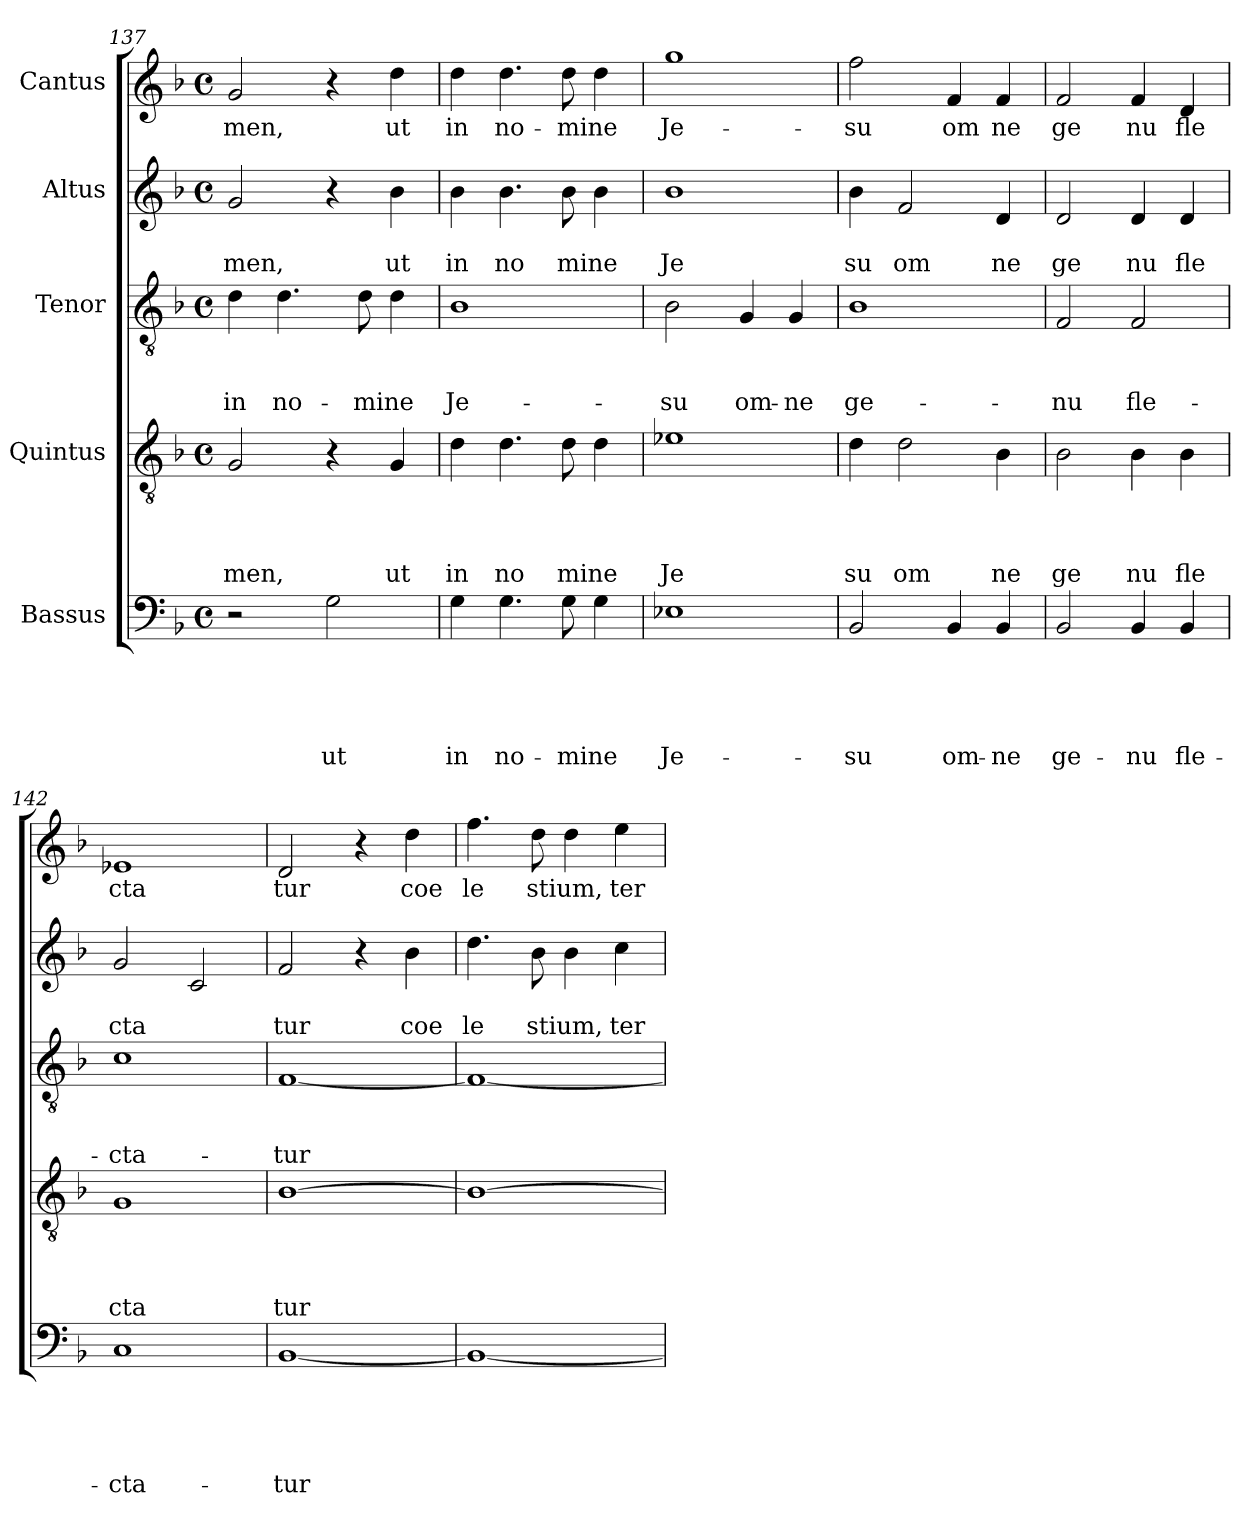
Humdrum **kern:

**kern	**text	**text	**text	**text	**text	**kern	**text	**text	**text	**text	**kern	**text	**text	**text	**kern	**text	**text	**kern	**text
*part5	*part5	*part5	*part5	*part5	*part5	*part4	*part4	*part4	*part4	*part4	*part3	*part3	*part3	*part3	*part2	*part2	*part2	*part1	*part1
*staff5	*staff5	*staff5	*staff5	*staff5	*staff5	*staff4	*staff4	*staff4	*staff4	*staff4	*staff3	*staff3	*staff3	*staff3	*staff2	*staff2	*staff2	*staff1	*staff1
*I"Bassus	*	*	*	*	*	*I"Quintus	*	*	*	*	*I"Tenor	*	*	*	*I"Altus	*	*	*I"Cantus	*
*clefF4	*	*	*	*	*	*clefGv2	*	*	*	*	*clefGv2	*	*	*	*clefG2	*	*	*clefG2	*
*k[b-]	*	*	*	*	*	*k[b-]	*	*	*	*	*k[b-]	*	*	*	*k[b-]	*	*	*k[b-]	*
*F:	*	*	*	*	*	*F:	*	*	*	*	*F:	*	*	*	*F:	*	*	*F:	*
*M4/4	*	*	*	*	*	*M4/4	*	*	*	*	*M4/4	*	*	*	*M4/4	*	*	*M4/4	*
*met(c)	*	*	*	*	*	*met(c)	*	*	*	*	*met(c)	*	*	*	*met(c)	*	*	*met(c)	*
=137	=137	=137	=137	=137	=137	=137	=137	=137	=137	=137	=137	=137	=137	=137	=137	=137	=137	=137	=137
!	!	!	!	!	!	!	!	!	!	!LO:LY:b	!	!	!	!LO:LY:b	!	!	!LO:LY:b	!	!LO:LY:b
2r	.	.	.	.	.	2G/	.	.	.	men,	4d\	.	.	in	2g/	.	men,	2g/	-men,
!	!	!	!	!	!	!	!	!	!	!	!	!	!	!LO:LY:b	!	!	!	!	!
.	.	.	.	.	.	.	.	.	.	.	4.d\	.	.	no-	.	.	.	.	.
!	!	!	!	!	!LO:LY:b	!	!	!	!	!	!	!	!	!	!	!	!	!	!
2G\	.	.	.	.	ut	4r	.	.	.	.	.	.	.	.	4r	.	.	4r	.
!	!	!	!	!	!	!	!	!	!	!	!	!	!	!LO:LY:b	!	!	!	!	!
.	.	.	.	.	.	.	.	.	.	.	8d\	.	.	-mine	.	.	.	.	.
!	!	!	!	!	!	!	!	!	!	!LO:LY:b	!	!	!	!	!	!	!LO:LY:b	!	!LO:LY:b
.	.	.	.	.	.	4G/	.	.	.	ut	4d\	.	.	.	4b-\	.	ut	4dd\	ut
=138	=138	=138	=138	=138	=138	=138	=138	=138	=138	=138	=138	=138	=138	=138	=138	=138	=138	=138	=138
!	!	!	!	!	!LO:LY:b	!	!	!	!	!LO:LY:b	!	!	!	!LO:LY:b	!	!	!LO:LY:b	!	!LO:LY:b
4G\	.	.	.	.	in	4d\	.	.	.	in	1B-	.	.	Je-	4b-\	.	in	4dd\	in
!	!	!	!	!	!LO:LY:b	!	!	!	!	!LO:LY:b	!	!	!	!	!	!	!LO:LY:b	!	!LO:LY:b
4.G\	.	.	.	.	no-	4.d\	.	.	.	no	.	.	.	.	4.b-\	.	no	4.dd\	no-
!	!	!	!	!	!LO:LY:b	!	!	!	!	!LO:LY:b	!	!	!	!	!	!	!LO:LY:b	!	!LO:LY:b
8G\	.	.	.	.	-mine	8d\	.	.	.	mine	.	.	.	.	8b-\	.	mine	8dd\	-mine
4G\	.	.	.	.	.	4d\	.	.	.	.	.	.	.	.	4b-\	.	.	4dd\	.
=139	=139	=139	=139	=139	=139	=139	=139	=139	=139	=139	=139	=139	=139	=139	=139	=139	=139	=139	=139
!	!	!	!	!	!LO:LY:b	!	!	!	!	!LO:LY:b	!	!	!	!LO:LY:b	!	!	!LO:LY:b	!	!LO:LY:b
1E-X	.	.	.	.	Je-	1e-X	.	.	.	Je	2B-\	.	.	-su	1b-	.	Je	1gg	Je-
!	!	!	!	!	!	!	!	!	!	!	!	!	!	!LO:LY:b	!	!	!	!	!
.	.	.	.	.	.	.	.	.	.	.	4G/	.	.	om-	.	.	.	.	.
!	!	!	!	!	!	!	!	!	!	!	!	!	!	!LO:LY:b	!	!	!	!	!
.	.	.	.	.	.	.	.	.	.	.	4G/	.	.	-ne	.	.	.	.	.
!!LO:PB:g=z
=140	=140	=140	=140	=140	=140	=140	=140	=140	=140	=140	=140	=140	=140	=140	=140	=140	=140	=140	=140
!	!	!	!	!	!LO:LY:b	!	!	!	!	!LO:LY:b	!	!	!	!LO:LY:b	!	!	!LO:LY:b	!	!LO:LY:b
2BB-/	.	.	.	.	-su	4d\	.	.	.	su	1B-	.	.	ge-	4b-\	.	su	2ff\	-su
!	!	!	!	!	!	!	!	!	!	!LO:LY:b	!	!	!	!	!	!	!LO:LY:b	!	!
.	.	.	.	.	.	2d\	.	.	.	om	.	.	.	.	2f/	.	om	.	.
!	!	!	!	!	!LO:LY:b	!	!	!	!	!	!	!	!	!	!	!	!	!	!LO:LY:b
4BB-/	.	.	.	.	om-	.	.	.	.	.	.	.	.	.	.	.	.	4f/	om
!	!	!	!	!	!LO:LY:b	!	!	!	!	!LO:LY:b	!	!	!	!	!	!	!LO:LY:b	!	!LO:LY:b
4BB-/	.	.	.	.	-ne	4B-\	.	.	.	ne	.	.	.	.	4d/	.	ne	4f/	ne
=141	=141	=141	=141	=141	=141	=141	=141	=141	=141	=141	=141	=141	=141	=141	=141	=141	=141	=141	=141
!	!	!	!	!	!LO:LY:b	!	!	!	!	!LO:LY:b	!	!	!	!LO:LY:b	!	!	!LO:LY:b	!	!LO:LY:b
2BB-/	.	.	.	.	ge-	2B-\	.	.	.	ge	2F/	.	.	-nu	2d/	.	ge	2f/	ge
!	!	!	!	!	!LO:LY:b	!	!	!	!	!LO:LY:b	!	!	!	!LO:LY:b	!	!	!LO:LY:b	!	!LO:LY:b
4BB-/	.	.	.	.	-nu	4B-\	.	.	.	nu	2F/	.	.	fle-	4d/	.	nu	4f/	nu
!	!	!	!	!	!LO:LY:b	!	!	!	!	!LO:LY:b	!	!	!	!	!	!	!LO:LY:b	!	!LO:LY:b
4BB-/	.	.	.	.	fle-	4B-\	.	.	.	fle	.	.	.	.	4d/	.	fle	4d/	fle
=142	=142	=142	=142	=142	=142	=142	=142	=142	=142	=142	=142	=142	=142	=142	=142	=142	=142	=142	=142
!	!	!	!	!	!LO:LY:b	!	!	!	!	!LO:LY:b	!	!	!	!LO:LY:b	!	!	!LO:LY:b	!	!LO:LY:b
1C	.	.	.	.	-cta-	1G	.	.	.	cta	1c	.	.	-cta-	2g/	.	cta	1e-X	cta
.	.	.	.	.	.	.	.	.	.	.	.	.	.	.	2c/	.	.	.	.
=143	=143	=143	=143	=143	=143	=143	=143	=143	=143	=143	=143	=143	=143	=143	=143	=143	=143	=143	=143
!	!	!	!	!	!LO:LY:b	!	!	!	!	!LO:LY:b	!	!	!	!LO:LY:b	!	!	!LO:LY:b	!	!LO:LY:b
[<1BB-	.	.	.	.	-tur	[>1B-	.	.	.	tur	[<1F	.	.	-tur	2f/	.	tur	2d/	tur
.	.	.	.	.	.	.	.	.	.	.	.	.	.	.	4r	.	.	4r	.
!	!	!	!	!	!	!	!	!	!	!	!	!	!	!	!	!	!LO:LY:b	!	!LO:LY:b
.	.	.	.	.	.	.	.	.	.	.	.	.	.	.	4b-\	.	coe	4dd\	coe
=144	=144	=144	=144	=144	=144	=144	=144	=144	=144	=144	=144	=144	=144	=144	=144	=144	=144	=144	=144
!	!	!	!	!	!	!	!	!	!	!	!	!	!	!	!	!	!LO:LY:b	!	!LO:LY:b
1BB-_	.	.	.	.	.	1B-_	.	.	.	.	1F_	.	.	.	4.dd\	.	le	4.ff\	le
!	!	!	!	!	!	!	!	!	!	!	!	!	!	!	!	!	!LO:LY:b	!	!LO:LY:b
.	.	.	.	.	.	.	.	.	.	.	.	.	.	.	8b-\	.	stium,	8dd\	stium,
.	.	.	.	.	.	.	.	.	.	.	.	.	.	.	4b-\	.	.	4dd\	.
!	!	!	!	!	!	!	!	!	!	!	!	!	!	!	!	!	!LO:LY:b	!	!LO:LY:b
.	.	.	.	.	.	.	.	.	.	.	.	.	.	.	4cc\	.	ter	4ee\	ter
=	=	=	=	=	=	=	=	=	=	=	=	=	=	=	=	=	=	=	=
*-	*-	*-	*-	*-	*-	*-	*-	*-	*-	*-	*-	*-	*-	*-	*-	*-	*-	*-	*-
